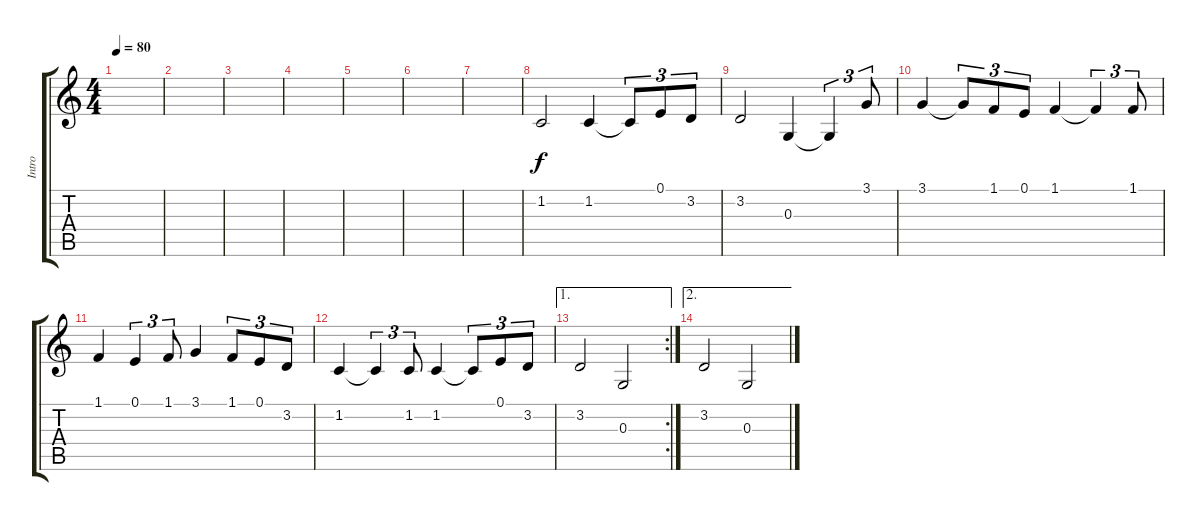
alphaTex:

\track ("Intro" "Intro") {instrument panflute}
\staff {score tabs}
\tuning (E4 B3 G3 D3 A2 E2) {hide}
\ts (4 4)
\tempo 80
\clef g2
\ks c
|
|
|
|
|
|
|
1.2.2 1.2.4 1.2{t}.8{tu (3 2)} 0.1.8{tu (3 2)} 3.2.8{tu (3 2)} |
3.2.2 0.3.4 0.3{t}.4{tu (3 2)} 3.1.8{tu (3 2)} |
3.1.4 3.1{t}.8{tu (3 2)} 1.1.8{tu (3 2)} 0.1.8{tu (3 2)} 1.1.4 1.1{t}.4{tu (3 2)} 1.1.8{tu (3 2)} |
1.1.4 0.1.4{tu (3 2)} 1.1.8{tu (3 2)} 3.1.4 1.1.8{tu (3 2)} 0.1.8{tu (3 2)} 3.2.8{tu (3 2)} |
1.2.4 1.2{t}.4{tu (3 2)} 1.2.8{tu (3 2)} 1.2.4 1.2{t}.8{tu (3 2)} 0.1.8{tu (3 2)} 3.2.8{tu (3 2)} |
\ae 1
\rc 2
3.2.2 0.3.2 |
\ae 2
3.2.2 0.3.2
